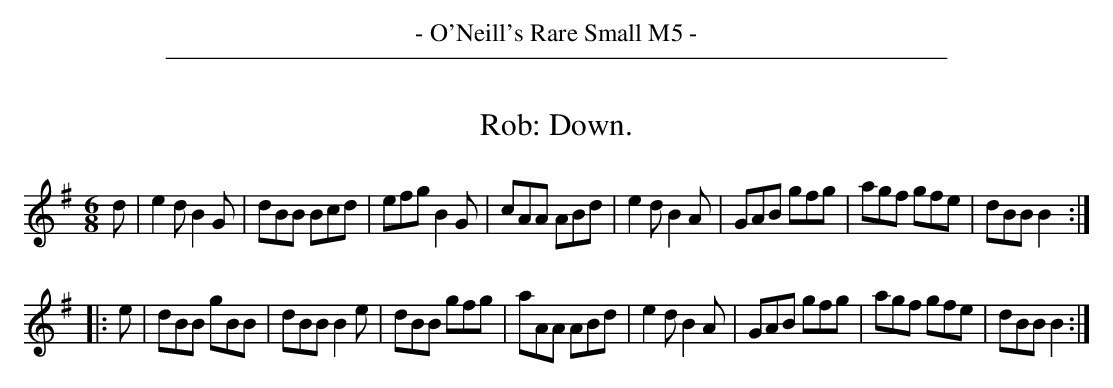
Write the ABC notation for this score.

X:1
T: Rob: Down.
M: 6/8
L: 1/8
K: G
d |\
e2d B2G | dBB Bcd | efg B2G | cAA ABd |\
e2d B2A | GAB gfg | agf gfe | dBB B2 :|
|: e |\
dBB gBB | dBB B2e | dBB gfg | aAA ABd |\
e2d B2A | GAB gfg | agf gfe | dBB B2 :|
